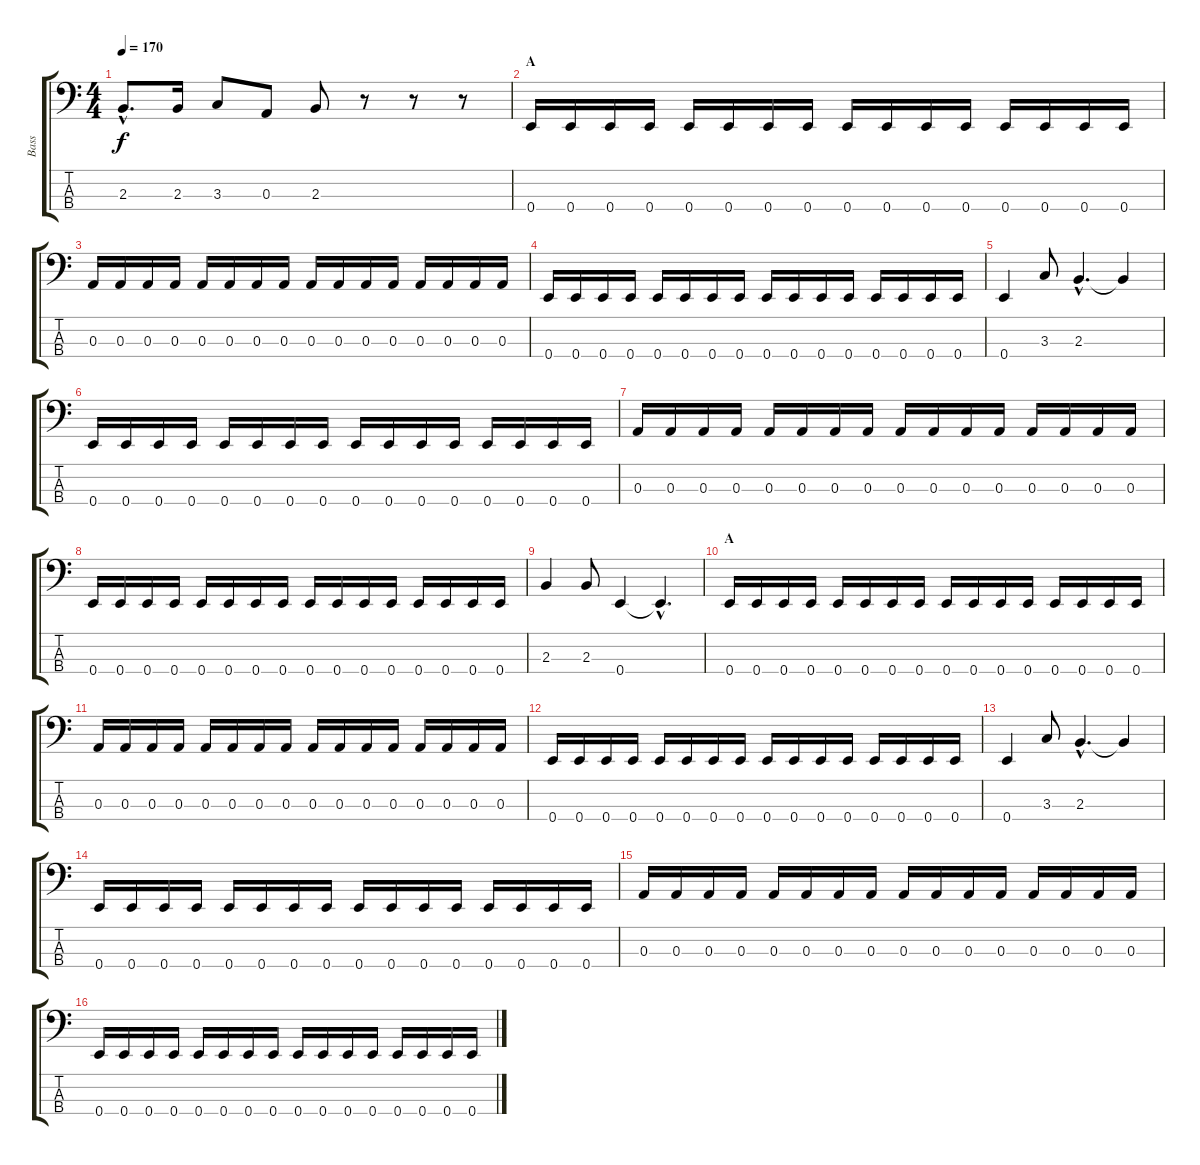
\track ("Bass" "Bass") {instrument electricbassfinger}
\staff {score tabs}
\tuning (G2 D2 A1 E1) {hide}
\ts (4 4)
\tempo 170
\clef f4
\ks c
2.3{hac}.8{d dy f} 2.3.16 3.3.8 0.3.8 2.3.8 r.8 r.8 r.8 |
\section ("" "A")
0.4.16 0.4.16 0.4.16 0.4.16 0.4.16 0.4.16 0.4.16 0.4.16 0.4.16 0.4.16 0.4.16 0.4.16 0.4.16 0.4.16 0.4.16 0.4.16 |
0.3.16 0.3.16 0.3.16 0.3.16 0.3.16 0.3.16 0.3.16 0.3.16 0.3.16 0.3.16 0.3.16 0.3.16 0.3.16 0.3.16 0.3.16 0.3.16 |
0.4.16 0.4.16 0.4.16 0.4.16 0.4.16 0.4.16 0.4.16 0.4.16 0.4.16 0.4.16 0.4.16 0.4.16 0.4.16 0.4.16 0.4.16 0.4.16 |
0.4.4 3.3.8 2.3{hac}.4{d} 2.3{t}.4 |
0.4.16 0.4.16 0.4.16 0.4.16 0.4.16 0.4.16 0.4.16 0.4.16 0.4.16 0.4.16 0.4.16 0.4.16 0.4.16 0.4.16 0.4.16 0.4.16 |
0.3.16 0.3.16 0.3.16 0.3.16 0.3.16 0.3.16 0.3.16 0.3.16 0.3.16 0.3.16 0.3.16 0.3.16 0.3.16 0.3.16 0.3.16 0.3.16 |
0.4.16 0.4.16 0.4.16 0.4.16 0.4.16 0.4.16 0.4.16 0.4.16 0.4.16 0.4.16 0.4.16 0.4.16 0.4.16 0.4.16 0.4.16 0.4.16 |
2.3.4 2.3.8 0.4.4 0.4{hac t}.4{d} |
\section ("" "A")
0.4.16 0.4.16 0.4.16 0.4.16 0.4.16 0.4.16 0.4.16 0.4.16 0.4.16 0.4.16 0.4.16 0.4.16 0.4.16 0.4.16 0.4.16 0.4.16 |
0.3.16 0.3.16 0.3.16 0.3.16 0.3.16 0.3.16 0.3.16 0.3.16 0.3.16 0.3.16 0.3.16 0.3.16 0.3.16 0.3.16 0.3.16 0.3.16 |
0.4.16 0.4.16 0.4.16 0.4.16 0.4.16 0.4.16 0.4.16 0.4.16 0.4.16 0.4.16 0.4.16 0.4.16 0.4.16 0.4.16 0.4.16 0.4.16 |
0.4.4 3.3.8 2.3{hac}.4{d} 2.3{t}.4 |
0.4.16 0.4.16 0.4.16 0.4.16 0.4.16 0.4.16 0.4.16 0.4.16 0.4.16 0.4.16 0.4.16 0.4.16 0.4.16 0.4.16 0.4.16 0.4.16 |
0.3.16 0.3.16 0.3.16 0.3.16 0.3.16 0.3.16 0.3.16 0.3.16 0.3.16 0.3.16 0.3.16 0.3.16 0.3.16 0.3.16 0.3.16 0.3.16 |
0.4.16 0.4.16 0.4.16 0.4.16 0.4.16 0.4.16 0.4.16 0.4.16 0.4.16 0.4.16 0.4.16 0.4.16 0.4.16 0.4.16 0.4.16 0.4.16
